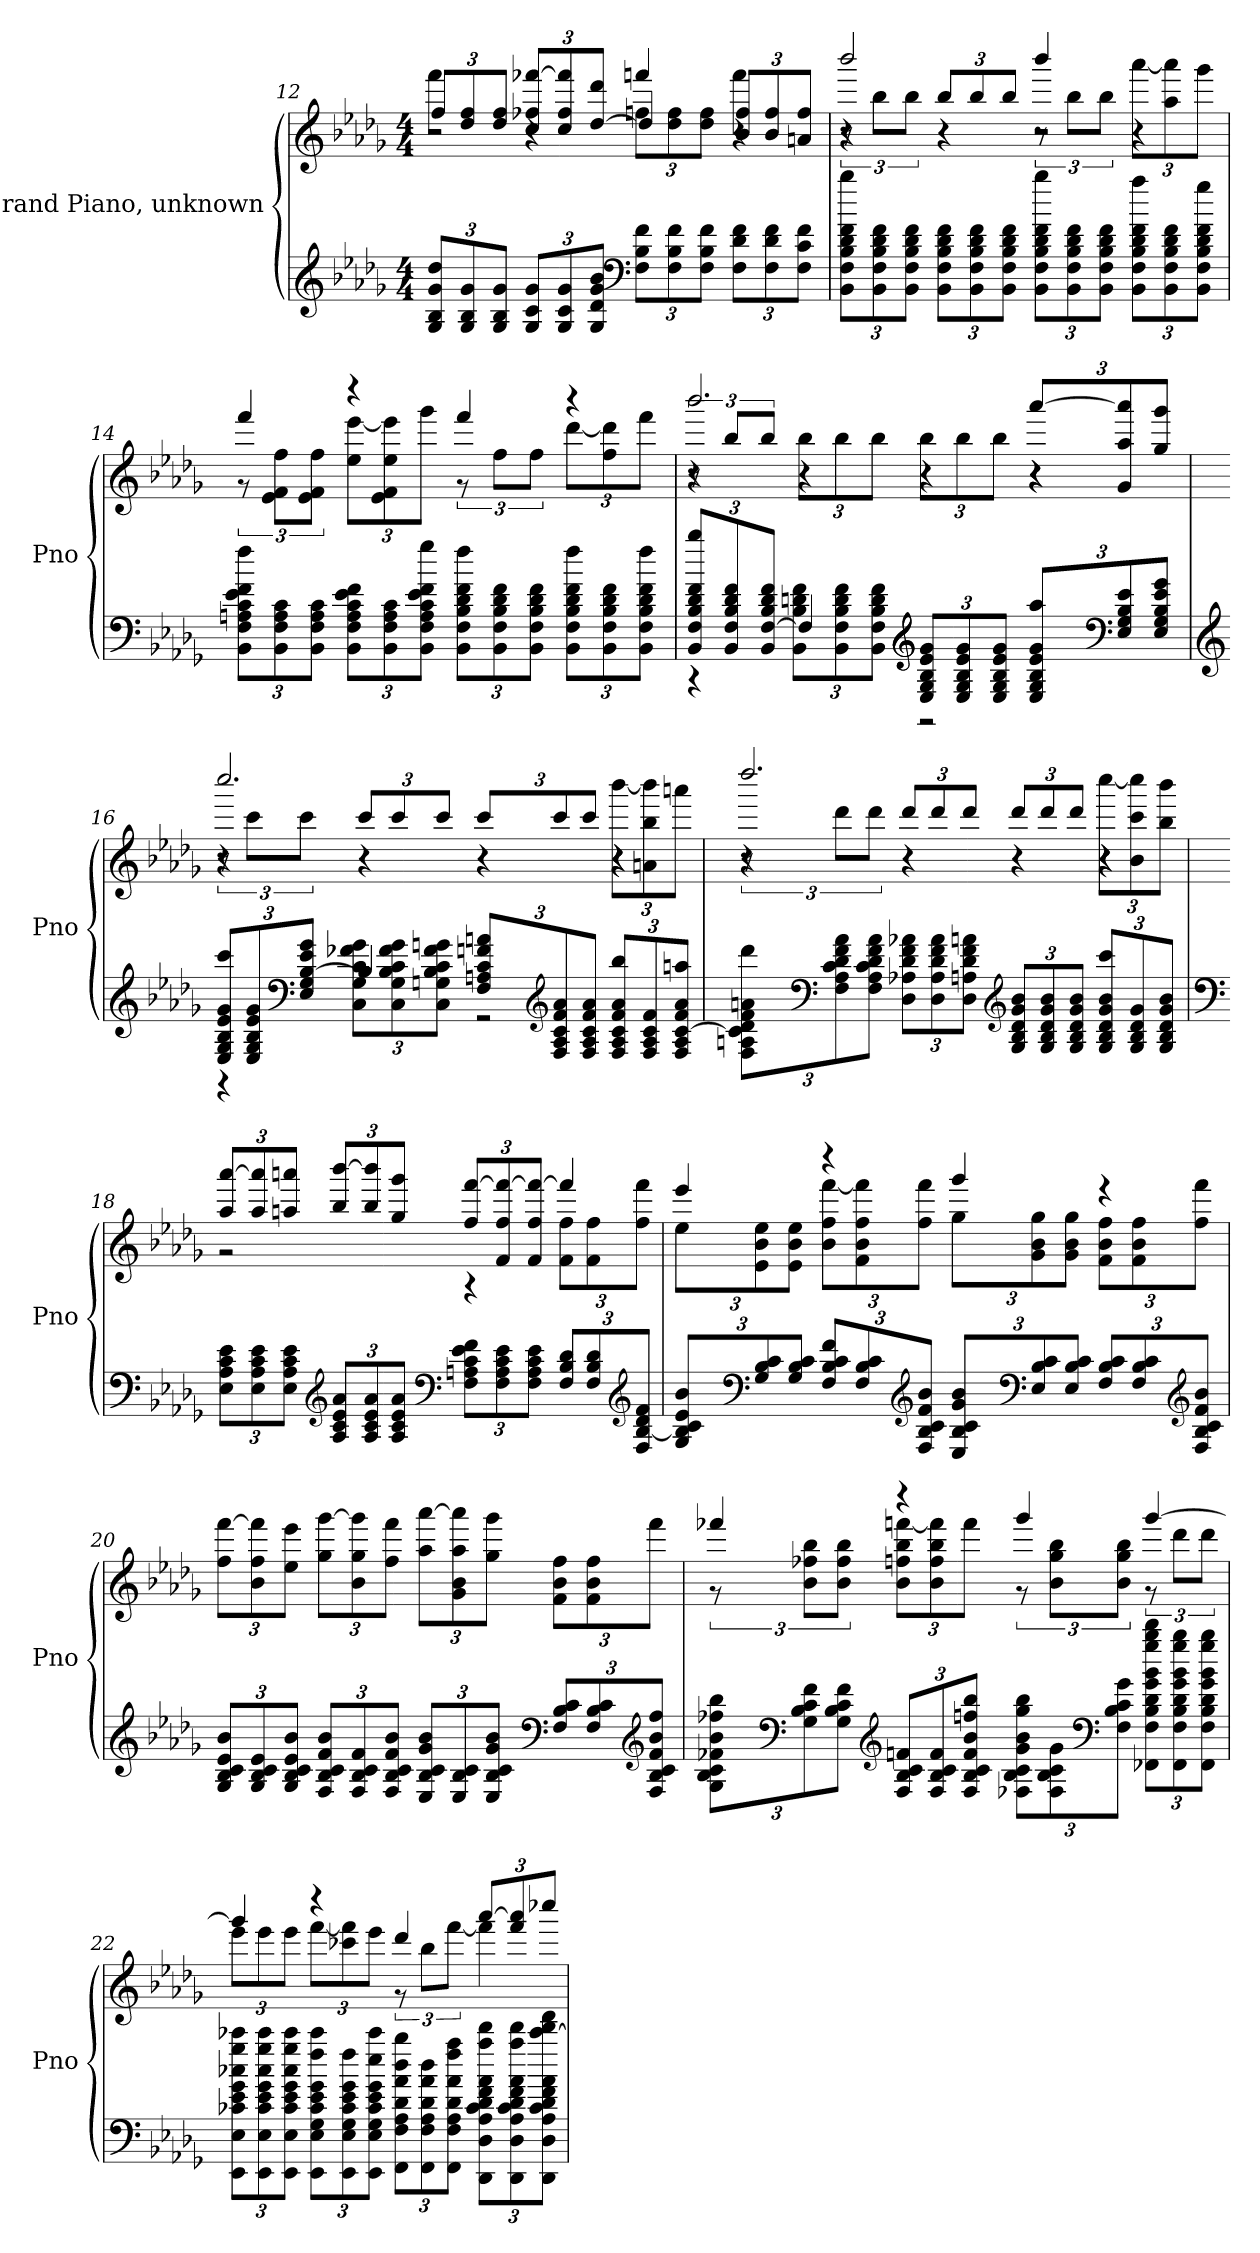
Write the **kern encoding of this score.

**kern	**kern
*part1	*part1
*staff2	*staff1
*I"Grand Piano, unknown	*
*I'Pno	*
*clefG2	*clefG2
*k[b-e-a-d-g-]	*k[b-e-a-d-g-]
*M4/4	*M4/4
=12	=12
*	*^
*	*	*^
*Xbrackettup	*	*	*Xbrackettup
12G-/ 12B-/ 12g-/ 12dd-/L	2r	4fff\	12ff/L
12G-/ 12B-/ 12g-/	.	.	12dd-/ 12ff/
12G-/ 12B-/ 12g-/J	.	.	12dd-/ 12ff/J
12G-/ 12c/ 12g-/L	.	4r	12cc/ 12ff-X/ [12fff-X/L
12G-/ 12c/ 12g-/	.	.	12cc/ 12ff-/ 12fff-/]
12G-/ 12d-/ 12g-/ 12b-/J	.	.	[12dd-/ 12ddd-/J
*clefF4	*	*	*
12F\ 12B-\ 12f\L	4fffn/	12ffn\L	4dd-/]
12F\ 12B-\ 12f\	.	12dd-\ 12ff\	.
12F\ 12B-\ 12f\J	.	12dd-\ 12ff\J	.
12F\ 12d-\ 12f\L	4r	4fff\	12b-/ 12ff/L
12F\ 12d-\ 12f\	.	.	12b-/ 12ff/
12F\ 12c\ 12f\J	.	.	12an/ 12ff/J
!!LO:LB:g=z	!!	!!
=13	=13	=13	=13
*	*	*brackettup	*
12BB-\ 12F\ 12B-\ 12d-\ 12f\ 12bb-\L	2bbb-/	12r	4r
12BB-\ 12F\ 12B-\ 12d-\ 12f\	.	12bb-\L	.
12BB-\ 12F\ 12B-\ 12d-\ 12f\J	.	12bb-\J	.
*	*	*	*Xbrackettup
12BB-\ 12F\ 12B-\ 12d-\ 12f\L	.	4r	12bb-/L
12BB-\ 12F\ 12B-\ 12d-\ 12f\	.	.	12bb-/
12BB-\ 12F\ 12B-\ 12d-\ 12f\J	.	.	12bb-/J
*	*	*brackettup	*
12BB-\ 12F\ 12B-\ 12d-\ 12f\ 12bb-\L	4bbb-/	12r	2r
12BB-\ 12F\ 12B-\ 12d-\ 12f\	.	12bb-\L	.
12BB-\ 12F\ 12B-\ 12d-\ 12f\J	.	12bb-\J	.
*	*	*Xbrackettup	*
12BB-\ 12F\ 12B-\ 12d-\ 12f\ 12aa-\L	4r	[12aaa-\L	.
12BB-\ 12F\ 12B-\ 12d-\ 12f\	.	12aa-\ 12aaa-\]	.
12BB-\ 12F\ 12B-\ 12d-\ 12f\ 12gg-\J	.	12ggg-\J	.
*	*	*v	*v
=14	=14	=14
*	*	*brackettup
12BB-\ 12F\ 12An\ 12c\ 12e-\ 12f\ 12ff\L	4fff/	12r
12BB-\ 12F\ 12A\ 12c\	.	12e-\ 12f\ 12ff\L
12BB-\ 12F\ 12A\ 12c\J	.	12e-\ 12f\ 12ff\J
*	*	*Xbrackettup
12BB-\ 12F\ 12A\ 12c\ 12e-\ 12f\L	4r	12ee-\ [12eee-\L
12BB-\ 12F\ 12A\ 12c\	.	12e-\ 12f\ 12ee-\ 12eee-\]
12BB-\ 12F\ 12A\ 12c\ 12e-\ 12f\ 12gg-\J	.	12ggg-\J
*	*	*brackettup
12BB-\ 12F\ 12B-\ 12d-\ 12f\ 12ff\L	4fff/	12r
12BB-\ 12F\ 12B-\ 12d-\ 12f\	.	12ff\L
12BB-\ 12F\ 12B-\ 12d-\ 12f\J	.	12ff\J
*	*	*Xbrackettup
12BB-\ 12F\ 12B-\ 12d-\ 12f\ 12ff\L	4r	[12ddd-\L
12BB-\ 12F\ 12B-\ 12d-\ 12f\	.	12ff\ 12ddd-\]
12BB-\ 12F\ 12B-\ 12d-\ 12f\ 12ff\J	.	12fff\J
!!LO:LB:g=z
=15	=15	=15
*^	*	*^
*	*	*	*	*brackettup
12BB-/ 12F/ 12B-/ 12d-/ 12f/ 12bb-/L	4r	2.bbb-/	4r	12r
12BB-/ 12F/ 12B-/ 12d-/ 12f/	.	.	.	12bb-/L
12BB-/ [12F/ 12B-/ 12d-/ 12f/J	.	.	.	12bb-/J
*	*	*	*Xbrackettup	*
4F/]	12BB-\ 12B-\ 12dn\ 12f\L	.	12bb-\L	4r
.	12BB-\ 12F\ 12B-\ 12d\ 12f\	.	12bb-\	.
.	12BB-\ 12F\ 12B-\ 12d\ 12f\J	.	12bb-\J	.
*clefG2	*	*	*	*
12E-/ 12G-/ 12B-/ 12e-/ 12g-/L	2r	.	12bb-\L	4r
12E-/ 12G-/ 12B-/ 12e-/ 12g-/	.	.	12bb-\	.
12E-/ 12G-/ 12B-/ 12e-/ 12g-/J	.	.	12bb-\J	.
12E-/ 12G-/ 12B-/ 12e-/ 12g-/ 12aa-/L	.	4r	4r	[12aaa-/L
*clefF4	*	*	*	*
12E-/ 12G-/ 12B-/ 12e-/	.	.	.	12g-/ 12aa-/ 12aaa-/]
12E-/ 12G-/ 12B-/ 12e-/ 12g-/J	.	.	.	12gg-/ 12ggg-/J
!!LO:LB:g=z	!!	!!
=16	=16	=16	=16	=16
*clefG2	*	*	*	*
*	*	*	*brackettup	*
12E-/ 12G-/ 12B-/ 12e-/ 12g-/ 12ccc/L	4r	2.cccc/	12r	4r
12E-/ 12G-/ 12B-/ 12e-/ 12g-/	.	.	12ccc\L	.
*clefF4	*	*	*	*
12E-/ 12G-/ [12B-/ 12e-/ 12g-/J	.	.	12ccc\J	.
*	*	*	*	*Xbrackettup
4B-/]	12C\ 12G-\ 12c\ 12f-X\ 12g-\L	.	4r	12ccc/L
.	12C\ 12G-\ 12B-\ 12c\ 12f-\ 12g-\	.	.	12ccc/
.	12C\ 12Gn\ 12B-\ 12c\ 12f-\ 12gn\J	.	.	12ccc/J
12F/ 12An/ 12c/ 12fn/ 12an/L	2r	.	4r	12ccc/L
*clefG2	*	*	*	*
12F/ 12A/ 12c/ 12f/ 12a/	.	.	.	12ccc/
12F/ 12A/ 12c/ 12f/ 12a/J	.	.	.	12ccc/J
12F/ 12A/ 12c/ 12f/ 12a/ 12bb-/L	.	4r	[12bbb-\L	4r
12F/ 12A/ 12c/ 12f/	.	.	12an\ 12bb-\ 12bbb-\]	.
12F/ 12A/ [12c/ 12f/ 12a/ 12aan/J	.	.	12aaan\J	.
*v	*v	*	*	*
!!LO:PB:g=z	!!	!!
=17	=17	=17	=17
*	*	*brackettup	*
12F\ 12An\ 12c\] 12d-\ 12f\ 12an\ 12ddd-\L	2.dddd-/	12r	4r
*clefF4	*	*	*
12F\ 12A\ 12c\ 12d-\ 12f\ 12a\	.	12ddd-\L	.
12F\ 12A\ 12c\ 12d-\ 12f\ 12a\J	.	12ddd-\J	.
*	*	*	*Xbrackettup
12D-\ 12A-X\ 12d-\ 12f\ 12a-X\L	.	4r	12ddd-/L
12D-\ 12A-\ 12d-\ 12f\ 12a-\	.	.	12ddd-/
12D-\ 12An\ 12d-\ 12f\ 12an\J	.	.	12ddd-/J
*clefG2	*	*	*
12G-/ 12B-/ 12d-/ 12g-/ 12b-/L	.	4r	12ddd-/L
12G-/ 12B-/ 12d-/ 12g-/ 12b-/	.	.	12ddd-/
12G-/ 12B-/ 12d-/ 12g-/ 12b-/J	.	.	12ddd-/J
12G-/ 12B-/ 12d-/ 12g-/ 12b-/ 12ccc/L	4r	[12cccc\L	4r
12G-/ 12B-/ 12d-/ 12g-/	.	12b-\ 12ccc\ 12cccc\]	.
12G-/ 12B-/ 12d-/ 12g-/ 12b-/J	.	12bb-\ 12bbb-\J	.
*	*v	*v	*v
!!LO:LB:g=z
=18	=18
*clefF4	*
*	*^
12E-\ 12A-\ 12c\ 12e-\L	12aa-/ [12aaa-/L	2r
12E-\ 12A-\ 12c\ 12e-\	12aa-/ 12aaa-/]	.
12E-\ 12A-\ 12c\ 12e-\J	12aan/ 12aaan/J	.
*clefG2	*	*
12A-/ 12c/ 12e-/ 12a-/L	12bb-/ [12bbb-/L	.
12A-/ 12c/ 12e-/ 12a-/	12bb-/ 12bbb-/]	.
12A-/ 12c/ 12e-/ 12a-/J	12gg-/ 12ggg-/J	.
*clefF4	*	*
12F\ 12An\ 12c\ 12e-\ 12f\L	12ff/ [12fff/L	4r
12F\ 12A\ 12c\ 12e-\	12f/ 12ff/ 12fff/_	.
12F\ 12A\ 12c\ 12e-\J	12f/ 12ff/ 12fff/_J	.
12F/ 12B-/ 12d-/L	4fff/]	12f\ 12ff\L
12F/ 12B-/ 12d-/	.	12f\ 12ff\
*clefG2	*	*
12F/ [12B-/ 12d-/ 12f/J	.	12ff\ 12fff\J
!!LO:LB:g=z	!!
=19	=19	=19
12G-/ 12B-/] 12c/ 12e-/ 12b-/L	4eee-/	12ee-\L
*clefF4	*	*
12G-/ 12B-/ 12c/	.	12e-\ 12b-\ 12ee-\
12G-/ 12B-/ 12c/J	.	12e-\ 12b-\ 12ee-\J
12F/ 12B-/ 12c/ 12f/L	4r	12b-\ 12ff\ [12fff\L
12F/ 12B-/ 12c/	.	12f\ 12b-\ 12ff\ 12fff\]
*clefG2	*	*
12F/ 12B-/ 12c/ 12f/ 12b-/J	.	12ff\ 12fff\J
12E-/ 12B-/ 12c/ 12g-/ 12b-/L	4ggg-/	12gg-\L
*clefF4	*	*
12E-/ 12B-/ 12c/	.	12g-\ 12b-\ 12gg-\
12E-/ 12B-/ 12c/J	.	12g-\ 12b-\ 12gg-\J
12F/ 12B-/ 12c/L	4r	12f\ 12b-\ 12ff\L
12F/ 12B-/ 12c/	.	12f\ 12b-\ 12ff\
*clefG2	*	*
12F/ 12B-/ 12c/ 12f/ 12b-/J	.	12ff\ 12fff\J
*	*v	*v
!!LO:LB:g=z
=20	=20
12G-/ 12B-/ 12c/ 12e-/ 12b-/L	12ff\ [12fff\L
12G-/ 12B-/ 12c/ 12e-/	12b-\ 12ff\ 12fff\]
12G-/ 12B-/ 12c/ 12e-/ 12b-/J	12ee-\ 12eee-\J
12F/ 12B-/ 12c/ 12f/ 12b-/L	12gg-\ [12ggg-\L
12F/ 12B-/ 12c/ 12f/	12b-\ 12gg-\ 12ggg-\]
12F/ 12B-/ 12c/ 12f/ 12b-/J	12ff\ 12fff\J
12E-/ 12B-/ 12c/ 12g-/ 12b-/L	12aa-\ [12aaa-\L
12E-/ 12B-/ 12c/	12g-\ 12b-\ 12aa-\ 12aaa-\]
12E-/ 12B-/ 12c/ 12g-/ 12b-/J	12gg-\ 12ggg-\J
*clefF4	*
12F/ 12B-/ 12c/L	12f\ 12b-\ 12ff\L
12F/ 12B-/ 12c/	12f\ 12b-\ 12ff\
*clefG2	*
12F/ 12B-/ 12c/ 12f/ 12b-/ 12ff/J	12fff\J
!!LO:PB:g=z
=21	=21
*	*^
*	*	*brackettup
12G-\ 12B-\ 12c\ 12f-X\ 12b-\ 12ff-X\ 12bb-\L	4fff-X/	12r
*clefF4	*	*
12G-\ 12B-\ 12c\ 12f-\	.	12b-\ 12ff-X\ 12bb-\L
12G-\ 12B-\ 12c\ 12f-\J	.	12b-\ 12ff-\ 12bb-\J
*clefG2	*	*
*	*	*Xbrackettup
12F/ 12B-/ 12c/ 12fn/L	4r	12b-\ 12ffn\ 12bb-\ [12fffn\L
12F/ 12B-/ 12c/ 12f/	.	12b-\ 12ff\ 12bb-\ 12fff\]
12F/ 12B-/ 12c/ 12f/ 12b-/ 12ffn/ 12bb-/J	.	12fff\J
*	*	*brackettup
12F-X\ 12B-\ 12c\ 12g-\ 12b-\ 12gg-\ 12bb-\L	4ggg-/	12r
12F-\ 12B-\ 12c\ 12g-\	.	12b-\ 12gg-\ 12bb-\L
*clefF4	*	*
12F-\ 12B-\ 12c\ 12g-\J	.	12b-\ 12gg-\ 12bb-\J
12FF-X\ 12F-\ 12B-\ 12d-\ 12g-\ 12b-\ 12gg-\ 12bb-\ 12ddd-\L	[4ggg-/	12r
12FF-\ 12F-\ 12B-\ 12d-\ 12g-\ 12b-\ 12gg-\ 12bb-\	.	12ddd-\L
12FF-\ 12F-\ 12B-\ 12d-\ 12g-\ 12b-\ 12gg-\ 12bb-\J	.	12ddd-\J
!!LO:LB:g=z	!!
=22	=22	=22
*	*	*Xbrackettup
12EE-\ 12E-\ 12c-X\ 12e-\ 12g-\ 12cc-X\ 12gg-\ 12ccc-X\L	4ggg-/]	12eee-\L
12EE-\ 12E-\ 12c-\ 12e-\ 12g-\ 12cc-\ 12gg-\ 12ccc-\	.	12eee-\
12EE-\ 12E-\ 12c-\ 12e-\ 12g-\ 12cc-\ 12gg-\ 12ccc-\J	.	12eee-\J
12EE-\ 12E-\ 12G-\ 12c-\ 12e-\ 12g-\ 12ff\ 12ccc-\L	4r	[12fff\L
12EE-\ 12E-\ 12G-\ 12c-\ 12e-\ 12g-\ 12ff\	.	12ccc-X\ 12fff\]
12EE-\ 12E-\ 12G-\ 12c-\ 12e-\ 12g-\ 12ee-\ 12ccc-\J	.	12eee-\J
*	*	*brackettup
12FF\ 12F\ 12A-\ 12d-\ 12a-\ 12dd-\ 12bb-\L	4ddd-/	12r
12FF\ 12F\ 12A-\ 12d-\ 12a-\ 12dd-\	.	12bb-\L
12FF\ 12F\ 12A-\ 12d-\ 12a-\ 12ff\ 12aa-\J	.	[12fff\J
*	*Xbrackettup	*
12DD-\ 12D-\ 12A-\ 12c-\ 12d-\ 12f\ 12a-\ 12aa-\ 12ddd-\L	[12aaa-/L	4fff\]
12DD-\ 12D-\ 12A-\ 12c-\ 12d-\ 12f\ 12a-\ 12aa-\ 12ddd-\	12fff/ 12aaa-/]	.
12DD-\ 12D-\ 12A-\ 12c-\ 12d-\ 12f\ 12a-\ [12ccc-\ 12ddd-\ 12fff\J	12cccc-X/J	.
*	*v	*v
=	=
*-	*-
